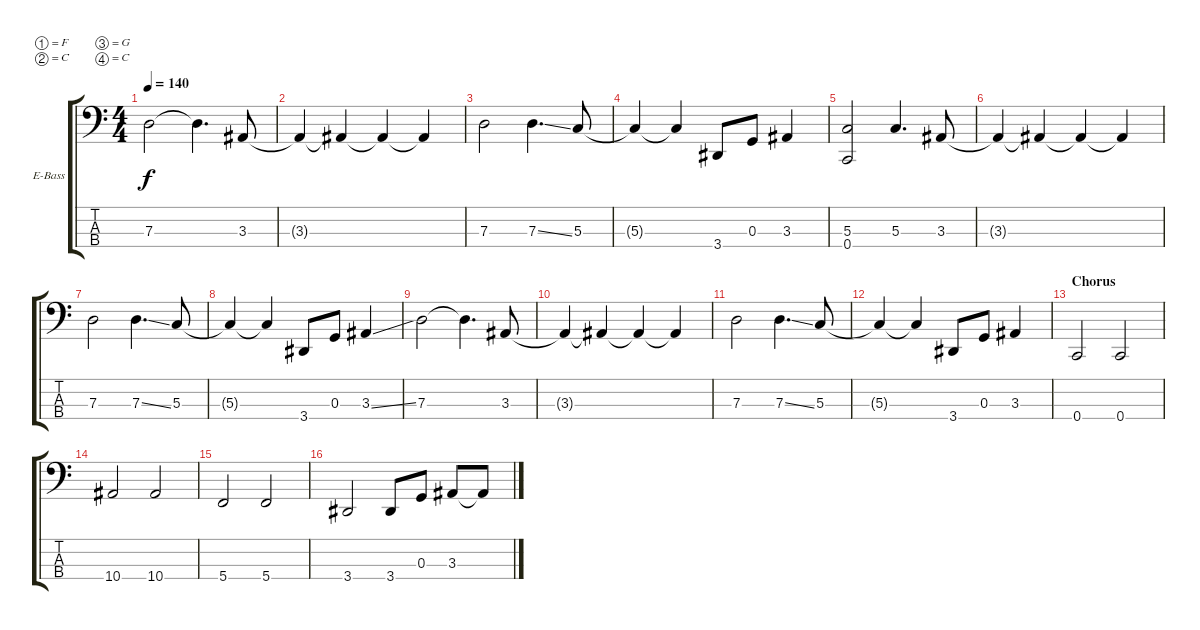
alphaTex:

\bracketExtendMode groupsimilarinstruments
\firstSystemTrackNameOrientation horizontal
\otherSystemsTrackNameOrientation horizontal
\track ("Bass" "E-Bass") {instrument electricbassfinger}
\staff {score tabs}
\tuning (F2 C2 G1 C1)
\ts (4 4)
\tempo 140
\clef f4
\ks c
7.3.2{dy f} 7.3{t}.4{d} 3.3.8 |
3.3{t}.4 3.3{t}.4 3.3{t}.4 3.3{t}.4 |
7.3.2 7.3{ss}.4{d} 5.3.8 |
5.3{t}.4 5.3{t}.4 3.4.8 0.3.8 3.3.4 |
(5.3 0.4).2 5.3.4{d} 3.3.8 |
3.3{t}.4 3.3{t}.4 3.3{t}.4 3.3{t}.4 |
7.3.2 7.3{ss}.4{d} 5.3.8 |
5.3{t}.4 5.3{t}.4 3.4.8 0.3.8 3.3{ss}.4 |
7.3.2 7.3{t}.4{d} 3.3.8 |
3.3{t}.4 3.3{t}.4 3.3{t}.4 3.3{t}.4 |
7.3.2 7.3{ss}.4{d} 5.3.8 |
5.3{t}.4 5.3{t}.4 3.4.8 0.3.8 3.3.4 |
\section ("" "Chorus")
0.4.2 0.4.2 |
10.4.2 10.4.2 |
5.4.2 5.4.2 |
3.4.2 3.4.8 0.3.8 3.3.8 3.3{t}.8
